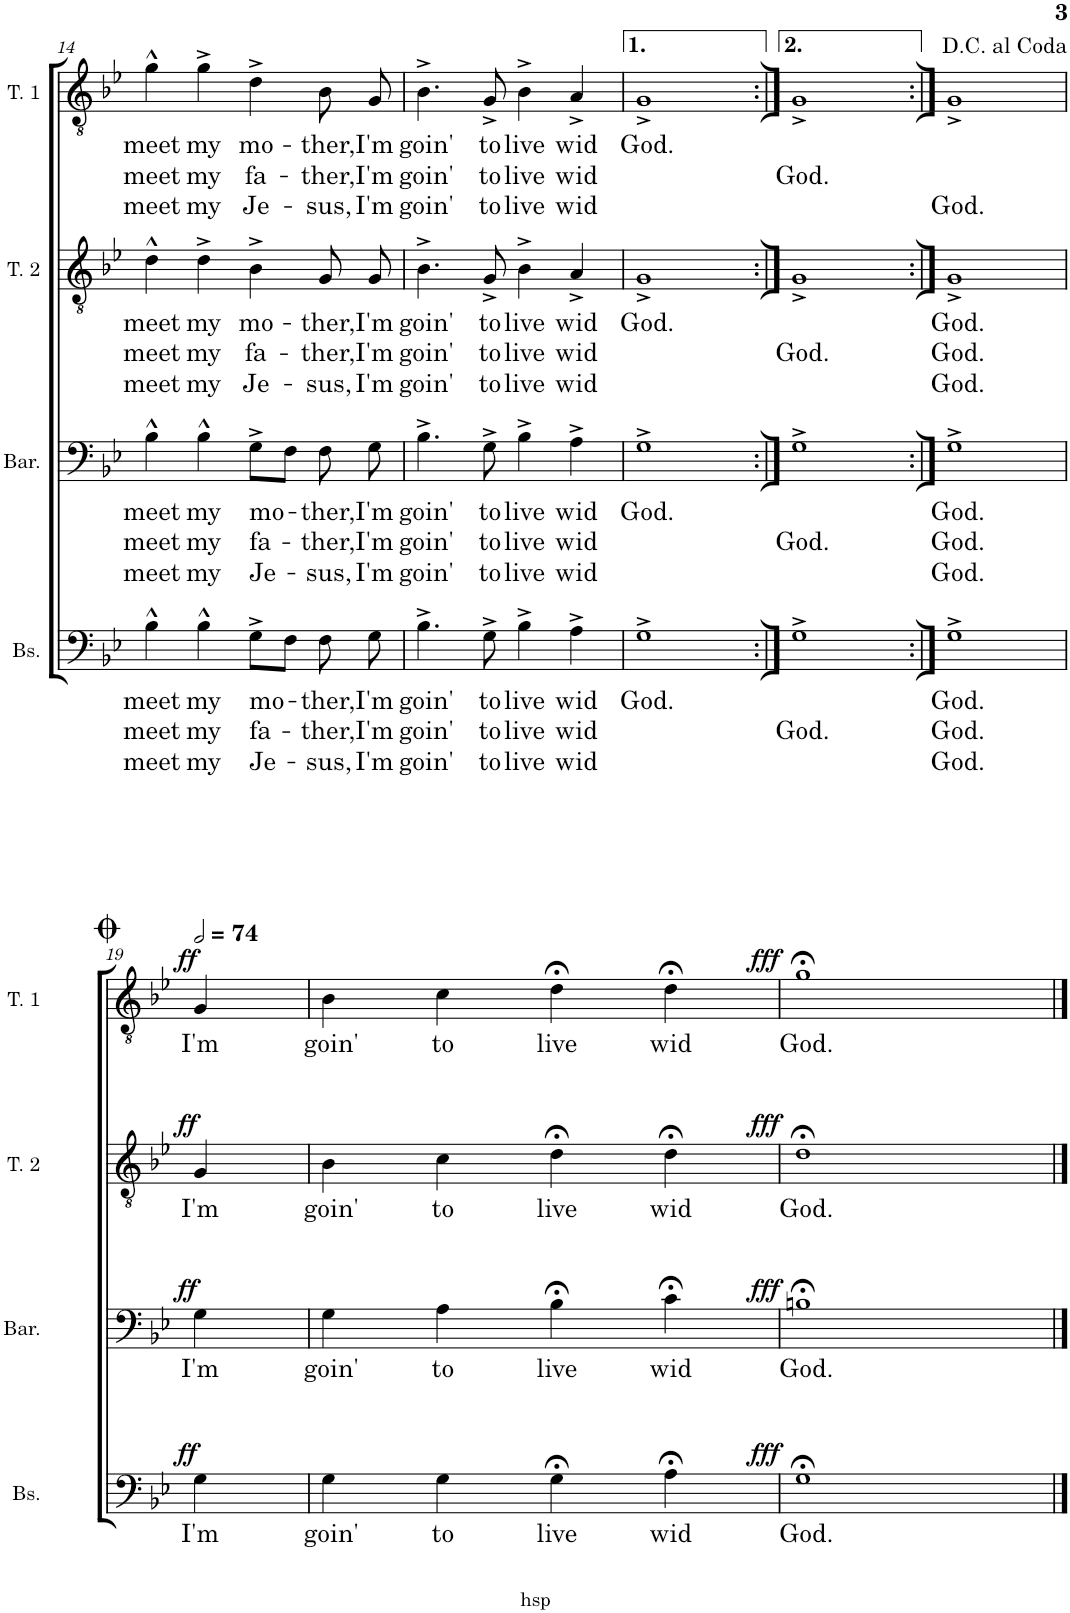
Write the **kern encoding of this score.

**kern	**text	**text	**text	**dynam	**kern	**text	**text	**text	**dynam	**kern	**text	**text	**text	**dynam	**kern	**text	**text	**text	**dynam
*part4	*part4	*part4	*part4	*part4	*part3	*part3	*part3	*part3	*part3	*part2	*part2	*part2	*part2	*part2	*part1	*part1	*part1	*part1	*part1
*staff4	*staff4	*staff4	*staff4	*staff4	*staff3	*staff3	*staff3	*staff3	*staff3	*staff2	*staff2	*staff2	*staff2	*staff2	*staff1	*staff1	*staff1	*staff1	*staff1
*I"Bas	*	*	*	*	*I"Bariton	*	*	*	*	*I"Tenor 2	*	*	*	*	*I"Tenor 1	*	*	*	*
*I'Bs.	*	*	*	*	*I'Bar.	*	*	*	*	*I'T. 2	*	*	*	*	*I'T. 1	*	*	*	*
!!LO:PB:g=z
*clefF4	*	*	*	*	*clefF4	*	*	*	*	*clefGv2	*	*	*	*	*clefGv2	*	*	*	*
*k[b-e-]	*	*	*	*	*k[b-e-]	*	*	*	*	*k[b-e-]	*	*	*	*	*k[b-e-]	*	*	*	*
*M2/2	*	*	*	*	*M2/2	*	*	*	*	*M2/2	*	*	*	*	*M2/2	*	*	*	*
*met(c|)	*	*	*	*	*met(c|)	*	*	*	*	*met(c|)	*	*	*	*	*met(c|)	*	*	*	*
=14	=14	=14	=14	=14	=14	=14	=14	=14	=14	=14	=14	=14	=14	=14	=14	=14	=14	=14	=14
!	!LO:LY:b	!LO:LY:b	!LO:LY:b	!	!	!LO:LY:b	!LO:LY:b	!LO:LY:b	!	!	!LO:LY:b	!LO:LY:b	!LO:LY:b	!	!	!LO:LY:b	!LO:LY:b	!LO:LY:b	!
4B-^^\	meet	meet	meet	.	4B-^^\	meet	meet	meet	.	4d^^\	meet	meet	meet	.	4g^^\	meet	meet	meet	.
!	!LO:LY:b	!LO:LY:b	!LO:LY:b	!	!	!LO:LY:b	!LO:LY:b	!LO:LY:b	!	!	!LO:LY:b	!LO:LY:b	!LO:LY:b	!	!	!LO:LY:b	!LO:LY:b	!LO:LY:b	!
4B-^^\	my	my	my	.	4B-^^\	my	my	my	.	4d^\	my	my	my	.	4g^\	my	my	my	.
!	!LO:LY:b	!LO:LY:b	!LO:LY:b	!	!	!LO:LY:b	!LO:LY:b	!LO:LY:b	!	!	!LO:LY:b	!LO:LY:b	!LO:LY:b	!	!	!LO:LY:b	!LO:LY:b	!LO:LY:b	!
8G^\L	mo-	fa-	Je-	.	8G^\L	mo-	fa-	Je-	.	4B-^\	mo-	fa-	Je-	.	4d^\	mo-	fa-	Je-	.
8F\J	.	.	.	.	8F\J	.	.	.	.	.	.	.	.	.	.	.	.	.	.
!	!LO:LY:b	!LO:LY:b	!LO:LY:b	!	!	!LO:LY:b	!LO:LY:b	!LO:LY:b	!	!	!LO:LY:b	!LO:LY:b	!LO:LY:b	!	!	!LO:LY:b	!LO:LY:b	!LO:LY:b	!
8F\	-ther,	-ther,	-sus,	.	8F\	-ther,	-ther,	-sus,	.	8G/L	-ther,	-ther,	-sus,	.	8B-/L	-ther,	-ther,	-sus,	.
!	!LO:LY:b	!LO:LY:b	!LO:LY:b	!	!	!LO:LY:b	!LO:LY:b	!LO:LY:b	!	!	!LO:LY:b	!LO:LY:b	!LO:LY:b	!	!	!LO:LY:b	!LO:LY:b	!LO:LY:b	!
8G\	I'm	I'm	I'm	.	8G\	I'm	I'm	I'm	.	8G/J	I'm	I'm	I'm	.	8G/J	I'm	I'm	I'm	.
=15	=15	=15	=15	=15	=15	=15	=15	=15	=15	=15	=15	=15	=15	=15	=15	=15	=15	=15	=15
!	!LO:LY:b	!LO:LY:b	!LO:LY:b	!	!	!LO:LY:b	!LO:LY:b	!LO:LY:b	!	!	!LO:LY:b	!LO:LY:b	!LO:LY:b	!	!	!LO:LY:b	!LO:LY:b	!LO:LY:b	!
4.B-^\	goin'	goin'	goin'	.	4.B-^\	goin'	goin'	goin'	.	4.B-^\	goin'	goin'	goin'	.	4.B-^\	goin'	goin'	goin'	.
!	!LO:LY:b	!LO:LY:b	!LO:LY:b	!	!	!LO:LY:b	!LO:LY:b	!LO:LY:b	!	!	!LO:LY:b	!LO:LY:b	!LO:LY:b	!	!	!LO:LY:b	!LO:LY:b	!LO:LY:b	!
8G^\	to	to	to	.	8G^\	to	to	to	.	8G^/	to	to	to	.	8G^/	to	to	to	.
!	!LO:LY:b	!LO:LY:b	!LO:LY:b	!	!	!LO:LY:b	!LO:LY:b	!LO:LY:b	!	!	!LO:LY:b	!LO:LY:b	!LO:LY:b	!	!	!LO:LY:b	!LO:LY:b	!LO:LY:b	!
4B-^\	live	live	live	.	4B-^\	live	live	live	.	4B-^\	live	live	live	.	4B-^\	live	live	live	.
!	!LO:LY:b	!LO:LY:b	!LO:LY:b	!	!	!LO:LY:b	!LO:LY:b	!LO:LY:b	!	!	!LO:LY:b	!LO:LY:b	!LO:LY:b	!	!	!LO:LY:b	!LO:LY:b	!LO:LY:b	!
4A^\	wid	wid	wid	.	4A^\	wid	wid	wid	.	4A^/	wid	wid	wid	.	4A^/	wid	wid	wid	.
=16	=16	=16	=16	=16	=16	=16	=16	=16	=16	=16	=16	=16	=16	=16	=16	=16	=16	=16	=16
!	!LO:LY:b	!	!	!	!	!LO:LY:b	!	!	!	!	!LO:LY:b	!	!	!	!	!LO:LY:b	!	!	!
1G^	God.	.	.	.	1G^	God.	.	.	.	1G^	God.	.	.	.	1G^	God.	.	.	.
=17:|!	=17:|!	=17:|!	=17:|!	=17:|!	=17:|!	=17:|!	=17:|!	=17:|!	=17:|!	=17:|!	=17:|!	=17:|!	=17:|!	=17:|!	=17:|!	=17:|!	=17:|!	=17:|!	=17:|!
!	!	!LO:LY:b	!	!	!	!	!LO:LY:b	!	!	!	!	!LO:LY:b	!	!	!	!	!LO:LY:b	!	!
1G^	.	God.	.	.	1G^	.	God.	.	.	1G^	.	God.	.	.	1G^	.	God.	.	.
=18:|!	=18:|!	=18:|!	=18:|!	=18:|!	=18:|!	=18:|!	=18:|!	=18:|!	=18:|!	=18:|!	=18:|!	=18:|!	=18:|!	=18:|!	=18:|!	=18:|!	=18:|!	=18:|!	=18:|!
!	!LO:LY:b	!LO:LY:b	!LO:LY:b	!	!	!LO:LY:b	!LO:LY:b	!LO:LY:b	!	!	!LO:LY:b	!LO:LY:b	!LO:LY:b	!	!	!	!	!LO:LY:b	!
1G^	God.	God.	God.	.	1G^	God.	God.	God.	.	1G^	God.	God.	God.	.	1G^	.	.	God.	.
!!LO:LB:g=z
=19	=19	=19	=19	=19	=19	=19	=19	=19	=19	=19	=19	=19	=19	=19	=19	=19	=19	=19	=19
*	*	*	*	*	*	*	*	*	*	*	*	*	*	*	*MM148	*	*	*	*
!	!LO:LY:b	!	!	!LO:DY:a	!	!LO:LY:b	!	!	!LO:DY:a	!	!LO:LY:b	!	!	!LO:DY:a	!	!LO:LY:b	!	!	!LO:DY:a
4G\	I'm	.	.	ff	4G\	I'm	.	.	ff	4G/	I'm	.	.	ff	4G/	I'm	.	.	ff
=20	=20	=20	=20	=20	=20	=20	=20	=20	=20	=20	=20	=20	=20	=20	=20	=20	=20	=20	=20
!	!LO:LY:b	!	!	!	!	!LO:LY:b	!	!	!	!	!LO:LY:b	!	!	!	!	!LO:LY:b	!	!	!
4G\	goin'	.	.	.	4G\	goin'	.	.	.	4B-\	goin'	.	.	.	4B-\	goin'	.	.	.
!	!LO:LY:b	!	!	!	!	!LO:LY:b	!	!	!	!	!LO:LY:b	!	!	!	!	!LO:LY:b	!	!	!
4G\	to	.	.	.	4A\	to	.	.	.	4c\	to	.	.	.	4c\	to	.	.	.
!	!LO:LY:b	!	!	!	!	!LO:LY:b	!	!	!	!	!LO:LY:b	!	!	!	!	!LO:LY:b	!	!	!
4G;<\	live	.	.	.	4B-;<\	live	.	.	.	4d;<\	live	.	.	.	4d;<\	live	.	.	.
!	!LO:LY:b	!	!	!	!	!LO:LY:b	!	!	!	!	!LO:LY:b	!	!	!	!	!LO:LY:b	!	!	!
4A;<\	wid	.	.	.	4c;<\	wid	.	.	.	4d;<\	wid	.	.	.	4d;<\	wid	.	.	.
=21	=21	=21	=21	=21	=21	=21	=21	=21	=21	=21	=21	=21	=21	=21	=21	=21	=21	=21	=21
!	!LO:LY:b	!	!	!LO:DY:a	!	!LO:LY:b	!	!	!LO:DY:a	!	!LO:LY:b	!	!	!LO:DY:a	!	!LO:LY:b	!	!	!LO:DY:a
1G;<	God.	.	.	fff	1Bn;<	God.	.	.	fff	1d;<	God.	.	.	fff	1g;<	God.	.	.	fff
==	==	==	==	==	==	==	==	==	==	==	==	==	==	==	==	==	==	==	==
*-	*-	*-	*-	*-	*-	*-	*-	*-	*-	*-	*-	*-	*-	*-	*-	*-	*-	*-	*-
